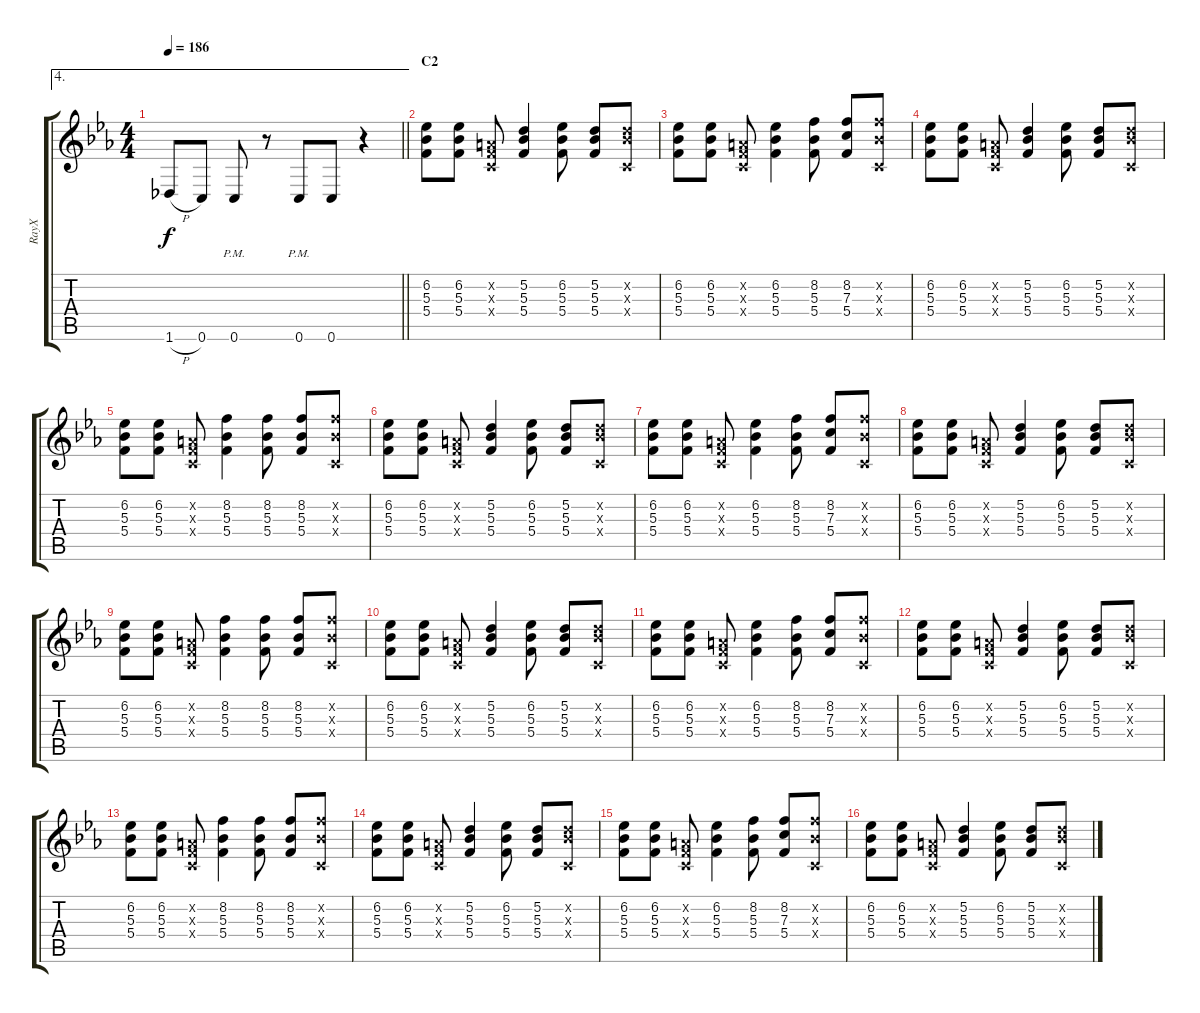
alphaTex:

\track ("RayX" "RayX") {instrument distortionguitar}
\staff {score tabs}
\tuning (D4 A3 F3 C3 G2 C2) {hide}
\ae 4
\ts (4 4)
\tempo 186
\clef g2
\barLineRight lightlight
\ks cminor
1.6{h}.8{dy f} 0.6.8 0.6{pm}.8 r.8 0.6{pm}.8 0.6.8 r.4 |
\section ("" "C2")
(6.2 5.3 5.4).8{volume 9 balance 8} (6.2 5.3 5.4).8 (0.2{x} 0.3{x} 0.4{x}).8 (5.2 5.3 5.4).4 (6.2 5.3 5.4).8 (5.2 5.3 5.4).8 (5.2{x} 5.3{x} 0.4{x}).8 |
(6.2 5.3 5.4).8 (6.2 5.3 5.4).8 (0.2{x} 0.3{x} 0.4{x}).8 (6.2 5.3 5.4).4 (8.2 5.3 5.4).8 (8.2 7.3 5.4).8 (8.2{x} 5.3{x} 0.4{x}).8 |
(6.2 5.3 5.4).8 (6.2 5.3 5.4).8 (0.2{x} 0.3{x} 0.4{x}).8 (5.2 5.3 5.4).4 (6.2 5.3 5.4).8 (5.2 5.3 5.4).8 (5.2{x} 5.3{x} 0.4{x}).8 |
(6.2 5.3 5.4).8 (6.2 5.3 5.4).8 (0.2{x} 0.3{x} 0.4{x}).8 (8.2 5.3 5.4).4 (8.2 5.3 5.4).8 (8.2 5.3 5.4).8 (8.2{x} 5.3{x} 0.4{x}).8 |
(6.2 5.3 5.4).8 (6.2 5.3 5.4).8 (0.2{x} 0.3{x} 0.4{x}).8 (5.2 5.3 5.4).4 (6.2 5.3 5.4).8 (5.2 5.3 5.4).8 (5.2{x} 5.3{x} 0.4{x}).8 |
(6.2 5.3 5.4).8 (6.2 5.3 5.4).8 (0.2{x} 0.3{x} 0.4{x}).8 (6.2 5.3 5.4).4 (8.2 5.3 5.4).8 (8.2 7.3 5.4).8 (8.2{x} 5.3{x} 0.4{x}).8 |
(6.2 5.3 5.4).8 (6.2 5.3 5.4).8 (0.2{x} 0.3{x} 0.4{x}).8 (5.2 5.3 5.4).4 (6.2 5.3 5.4).8 (5.2 5.3 5.4).8 (5.2{x} 5.3{x} 0.4{x}).8 |
(6.2 5.3 5.4).8 (6.2 5.3 5.4).8 (0.2{x} 0.3{x} 0.4{x}).8 (8.2 5.3 5.4).4 (8.2 5.3 5.4).8 (8.2 5.3 5.4).8 (8.2{x} 5.3{x} 0.4{x}).8 |
(6.2 5.3 5.4).8 (6.2 5.3 5.4).8 (0.2{x} 0.3{x} 0.4{x}).8 (5.2 5.3 5.4).4 (6.2 5.3 5.4).8 (5.2 5.3 5.4).8 (5.2{x} 5.3{x} 0.4{x}).8 |
(6.2 5.3 5.4).8 (6.2 5.3 5.4).8 (0.2{x} 0.3{x} 0.4{x}).8 (6.2 5.3 5.4).4 (8.2 5.3 5.4).8 (8.2 7.3 5.4).8 (8.2{x} 5.3{x} 0.4{x}).8 |
(6.2 5.3 5.4).8 (6.2 5.3 5.4).8 (0.2{x} 0.3{x} 0.4{x}).8 (5.2 5.3 5.4).4 (6.2 5.3 5.4).8 (5.2 5.3 5.4).8 (5.2{x} 5.3{x} 0.4{x}).8 |
(6.2 5.3 5.4).8 (6.2 5.3 5.4).8 (0.2{x} 0.3{x} 0.4{x}).8 (8.2 5.3 5.4).4 (8.2 5.3 5.4).8 (8.2 5.3 5.4).8 (8.2{x} 5.3{x} 0.4{x}).8 |
(6.2 5.3 5.4).8 (6.2 5.3 5.4).8 (0.2{x} 0.3{x} 0.4{x}).8 (5.2 5.3 5.4).4 (6.2 5.3 5.4).8 (5.2 5.3 5.4).8 (5.2{x} 5.3{x} 0.4{x}).8 |
(6.2 5.3 5.4).8 (6.2 5.3 5.4).8 (0.2{x} 0.3{x} 0.4{x}).8 (6.2 5.3 5.4).4 (8.2 5.3 5.4).8 (8.2 7.3 5.4).8 (8.2{x} 5.3{x} 0.4{x}).8 |
(6.2 5.3 5.4).8 (6.2 5.3 5.4).8 (0.2{x} 0.3{x} 0.4{x}).8 (5.2 5.3 5.4).4 (6.2 5.3 5.4).8 (5.2 5.3 5.4).8 (5.2{x} 5.3{x} 0.4{x}).8
